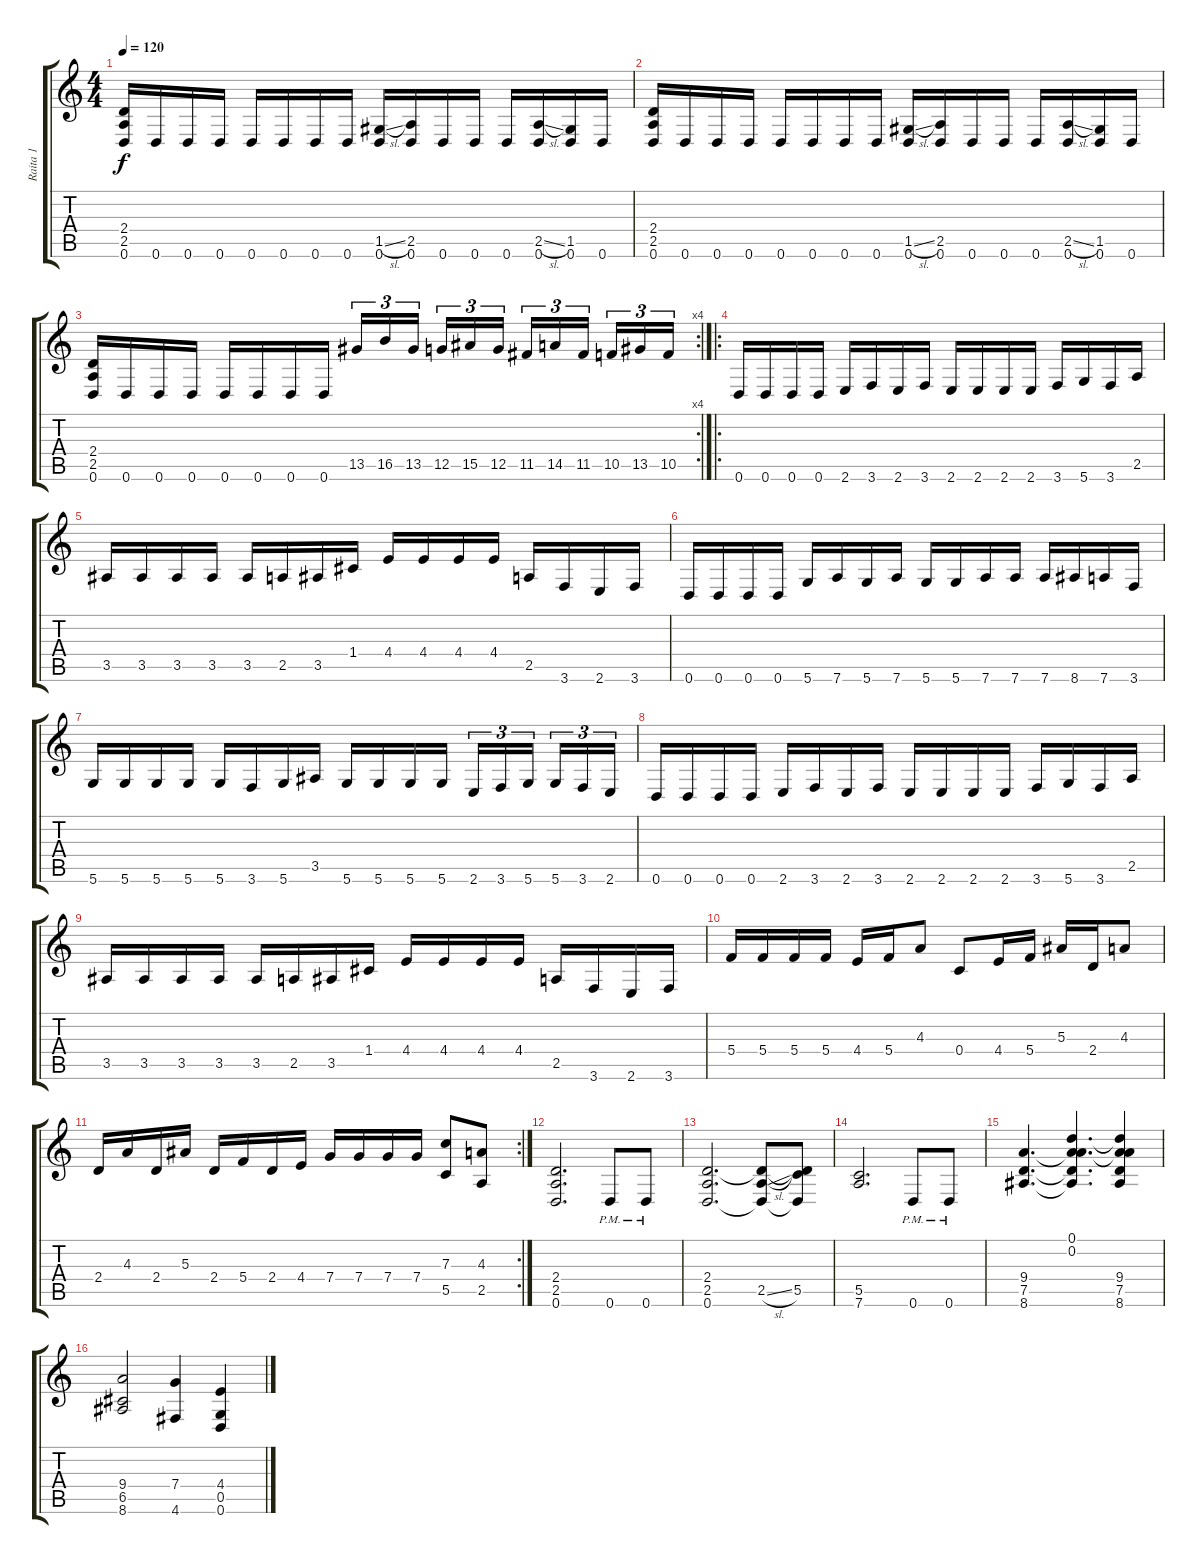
\track ("Raita 1" "Raita 1") {instrument distortionguitar}
\staff {score tabs}
\tuning (D4 A3 F3 C3 G2 D2) {hide}
\ts (4 4)
\tempo 120
\clef g2
\ks c
(2.4 2.5 0.6).16{dy f} 0.6.16 0.6.16 0.6.16 0.6.16 0.6.16 0.6.16 0.6.16 (1.5{sl} 0.6).16 (2.5 0.6).16 0.6.16 0.6.16 0.6.16 (2.5{sl} 0.6).16 (1.5 0.6).16 0.6.16 |
(2.4 2.5 0.6).16 0.6.16 0.6.16 0.6.16 0.6.16 0.6.16 0.6.16 0.6.16 (1.5{sl} 0.6).16 (2.5 0.6).16 0.6.16 0.6.16 0.6.16 (2.5{sl} 0.6).16 (1.5 0.6).16 0.6.16 |
\rc 4
(2.4 2.5 0.6).16 0.6.16 0.6.16 0.6.16 0.6.16 0.6.16 0.6.16 0.6.16 13.5.16{tu (3 2)} 16.5.16{tu (3 2)} 13.5.16{tu (3 2) beam splitsecondary} 12.5.16{tu (3 2)} 15.5.16{tu (3 2)} 12.5.16{tu (3 2)} 11.5.16{tu (3 2)} 14.5.16{tu (3 2)} 11.5.16{tu (3 2) beam splitsecondary} 10.5.16{tu (3 2)} 13.5.16{tu (3 2)} 10.5.16{tu (3 2)} |
\ro
0.6.16 0.6.16 0.6.16 0.6.16 2.6.16 3.6.16 2.6.16 3.6.16 2.6.16 2.6.16 2.6.16 2.6.16 3.6.16 5.6.16 3.6.16 2.5.16 |
3.5.16 3.5.16 3.5.16 3.5.16 3.5.16 2.5.16 3.5.16 1.4.16 4.4.16 4.4.16 4.4.16 4.4.16 2.5.16 3.6.16 2.6.16 3.6.16 |
0.6.16 0.6.16 0.6.16 0.6.16 5.6.16 7.6.16 5.6.16 7.6.16 5.6.16 5.6.16 7.6.16 7.6.16 7.6.16 8.6.16 7.6.16 3.6.16 |
5.6.16 5.6.16 5.6.16 5.6.16 5.6.16 3.6.16 5.6.16 3.5.16 5.6.16 5.6.16 5.6.16 5.6.16 2.6.16{tu (3 2)} 3.6.16{tu (3 2)} 5.6.16{tu (3 2) beam splitsecondary} 5.6.16{tu (3 2)} 3.6.16{tu (3 2)} 2.6.16{tu (3 2)} |
0.6.16 0.6.16 0.6.16 0.6.16 2.6.16 3.6.16 2.6.16 3.6.16 2.6.16 2.6.16 2.6.16 2.6.16 3.6.16 5.6.16 3.6.16 2.5.16 |
3.5.16 3.5.16 3.5.16 3.5.16 3.5.16 2.5.16 3.5.16 1.4.16 4.4.16 4.4.16 4.4.16 4.4.16 2.5.16 3.6.16 2.6.16 3.6.16 |
5.4.16 5.4.16 5.4.16 5.4.16 4.4.16 5.4.16 4.3.8 0.4.8 4.4.16 5.4.16 5.3.16 2.4.16 4.3.8 |
\rc 2
2.4.16 4.3.16 2.4.16 5.3.16 2.4.16 5.4.16 2.4.16 4.4.16 7.4.16 7.4.16 7.4.16 7.4.16 (7.3 5.5).8 (4.3 2.5).8 |
(2.4 2.5 0.6).2{d} 0.6{pm}.8 0.6{pm}.8 |
(2.4 2.5 0.6).2{d} (2.4{t} 2.5{sl} 0.6{t}).8 (2.4{t} 5.5 0.6{t}).8 |
(5.5 7.6).2{d} 0.6{pm}.8 0.6{pm}.8 |
(9.4 7.5 8.6).4{d} (0.1 0.2 9.4{t} 7.5{t} 8.6{t}).4{d} (0.1{t} 0.2{t} 9.4 7.5 8.6).4 |
(9.4 6.5 8.6).2 (7.4 4.6).4 (4.4 0.5 0.6).4
